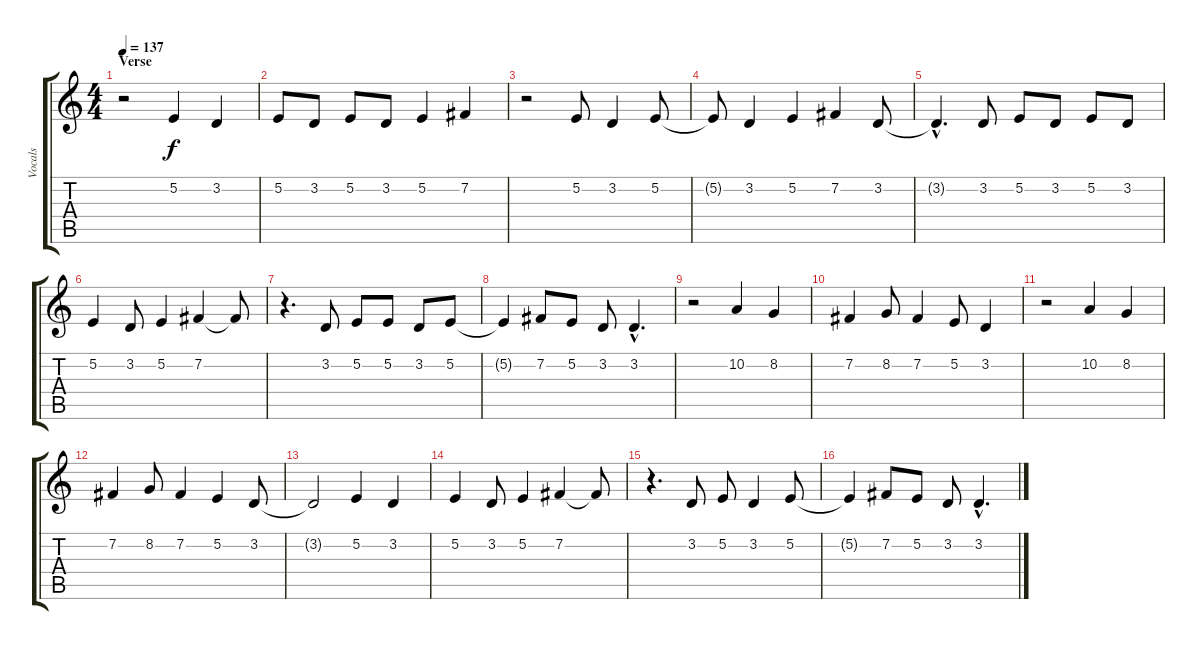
\track ("Vocals" "Vocals") {instrument flute}
\staff {score tabs}
\tuning (E4 B3 G3 D3 A2 E2) {hide}
\ts (4 4)
\section ("" "Verse")
\tempo 137
\clef g2
\ks c
r.2{dy f instrument flute} 5.2.4 3.2.4 |
5.2.8 3.2.8 5.2.8 3.2.8 5.2.4 7.2.4 |
r.2 5.2.8 3.2.4 5.2.8 |
5.2{t}.8 3.2.4 5.2.4 7.2.4 3.2.8 |
3.2{hac t}.4{d} 3.2.8 5.2.8 3.2.8 5.2.8 3.2.8 |
5.2.4 3.2.8 5.2.4 7.2.4 7.2{t}.8 |
r.4{d} 3.2.8 5.2.8 5.2.8 3.2.8 5.2.8 |
5.2{t}.4 7.2.8 5.2.8 3.2.8 3.2{hac}.4{d} |
r.2 10.2.4 8.2.4 |
7.2.4 8.2.8 7.2.4 5.2.8 3.2.4 |
r.2 10.2.4 8.2.4 |
7.2.4 8.2.8 7.2.4 5.2.4 3.2.8 |
3.2{t}.2 5.2.4 3.2.4 |
5.2.4 3.2.8 5.2.4 7.2.4 7.2{t}.8 |
r.4{d} 3.2.8 5.2.8 3.2.4 5.2.8 |
5.2{t}.4 7.2.8 5.2.8 3.2.8 3.2{hac}.4{d}
